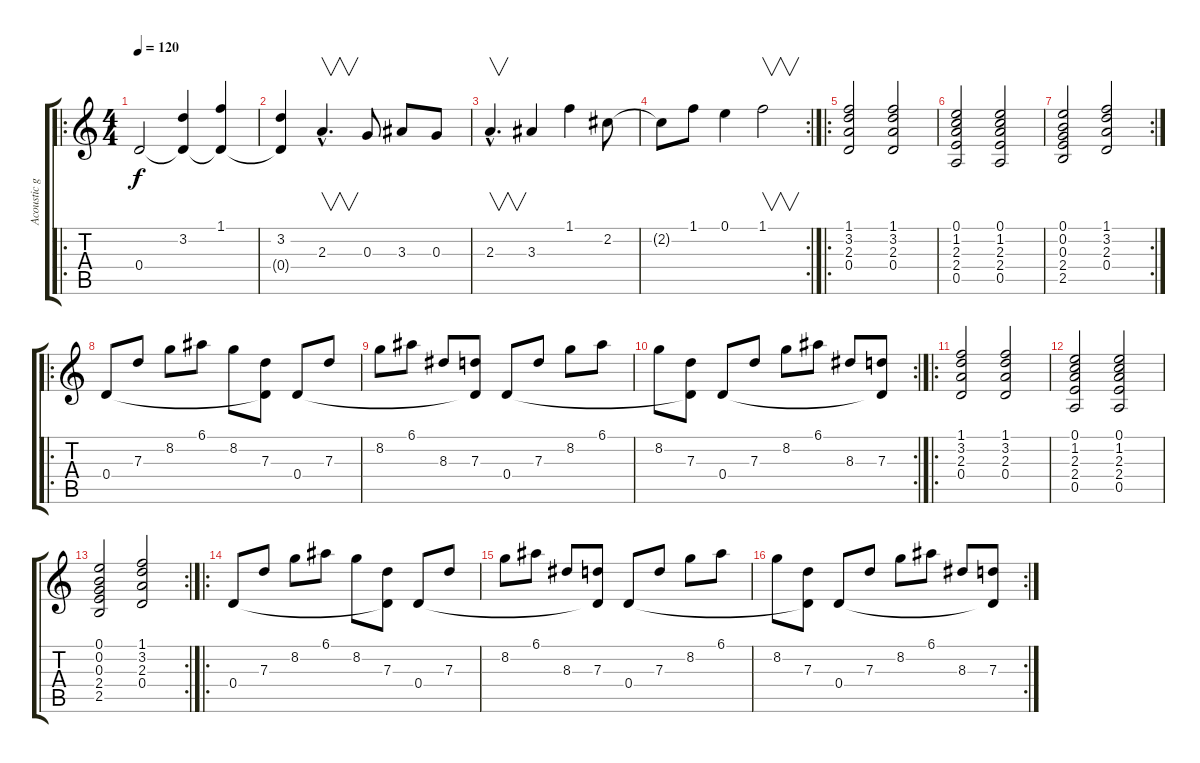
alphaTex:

\track ("Acoustic guitar" "Acoustic g") {instrument acousticguitarnylon}
\staff {score tabs}
\tuning (E4 B3 G3 D3 A2 E2) {hide}
\ro
\ts (4 4)
\tempo 120
\clef g2
\ks c
0.4.2{dy f instrument acousticguitarnylon} (3.2 0.4{t}).4 (1.1 0.4{t}).4 |
(3.2 0.4{t}).4 2.3{hac}.4{v d} 0.3.8 3.3.8 0.3.8 |
2.3{hac}.4{v d} 3.3.4 1.1.4 2.2.8 |
\rc 2
2.2{t}.8 1.1.8 0.1.4 1.1.2{v} |
\ro
(1.1 3.2 2.3 0.4).2 (1.1 3.2 2.3 0.4).2 |
(0.1 1.2 2.3 2.4 0.5).2 (0.1 1.2 2.3 2.4 0.5).2 |
\rc 2
(0.1 0.2 0.3 2.4 2.5).2 (1.1 3.2 2.3 0.4).2 |
\ro
0.4.8 7.3.8 8.2.8 6.1.8 8.2.8 (7.3 0.4{t}).8 0.4.8 7.3.8 |
8.2.8 6.1.8 8.3.8 (7.3 0.4{t}).8 0.4.8 7.3.8 8.2.8 6.1.8 |
\rc 2
8.2.8 (7.3 0.4{t}).8 0.4.8 7.3.8 8.2.8 6.1.8 8.3.8 (7.3 0.4{t}).8 |
\ro
(1.1 3.2 2.3 0.4).2 (1.1 3.2 2.3 0.4).2 |
(0.1 1.2 2.3 2.4 0.5).2 (0.1 1.2 2.3 2.4 0.5).2 |
\rc 2
(0.1 0.2 0.3 2.4 2.5).2 (1.1 3.2 2.3 0.4).2 |
\ro
0.4.8 7.3.8 8.2.8 6.1.8 8.2.8 (7.3 0.4{t}).8 0.4.8 7.3.8 |
8.2.8 6.1.8 8.3.8 (7.3 0.4{t}).8 0.4.8 7.3.8 8.2.8 6.1.8 |
\rc 2
8.2.8 (7.3 0.4{t}).8 0.4.8 7.3.8 8.2.8 6.1.8 8.3.8 (7.3 0.4{t}).8
